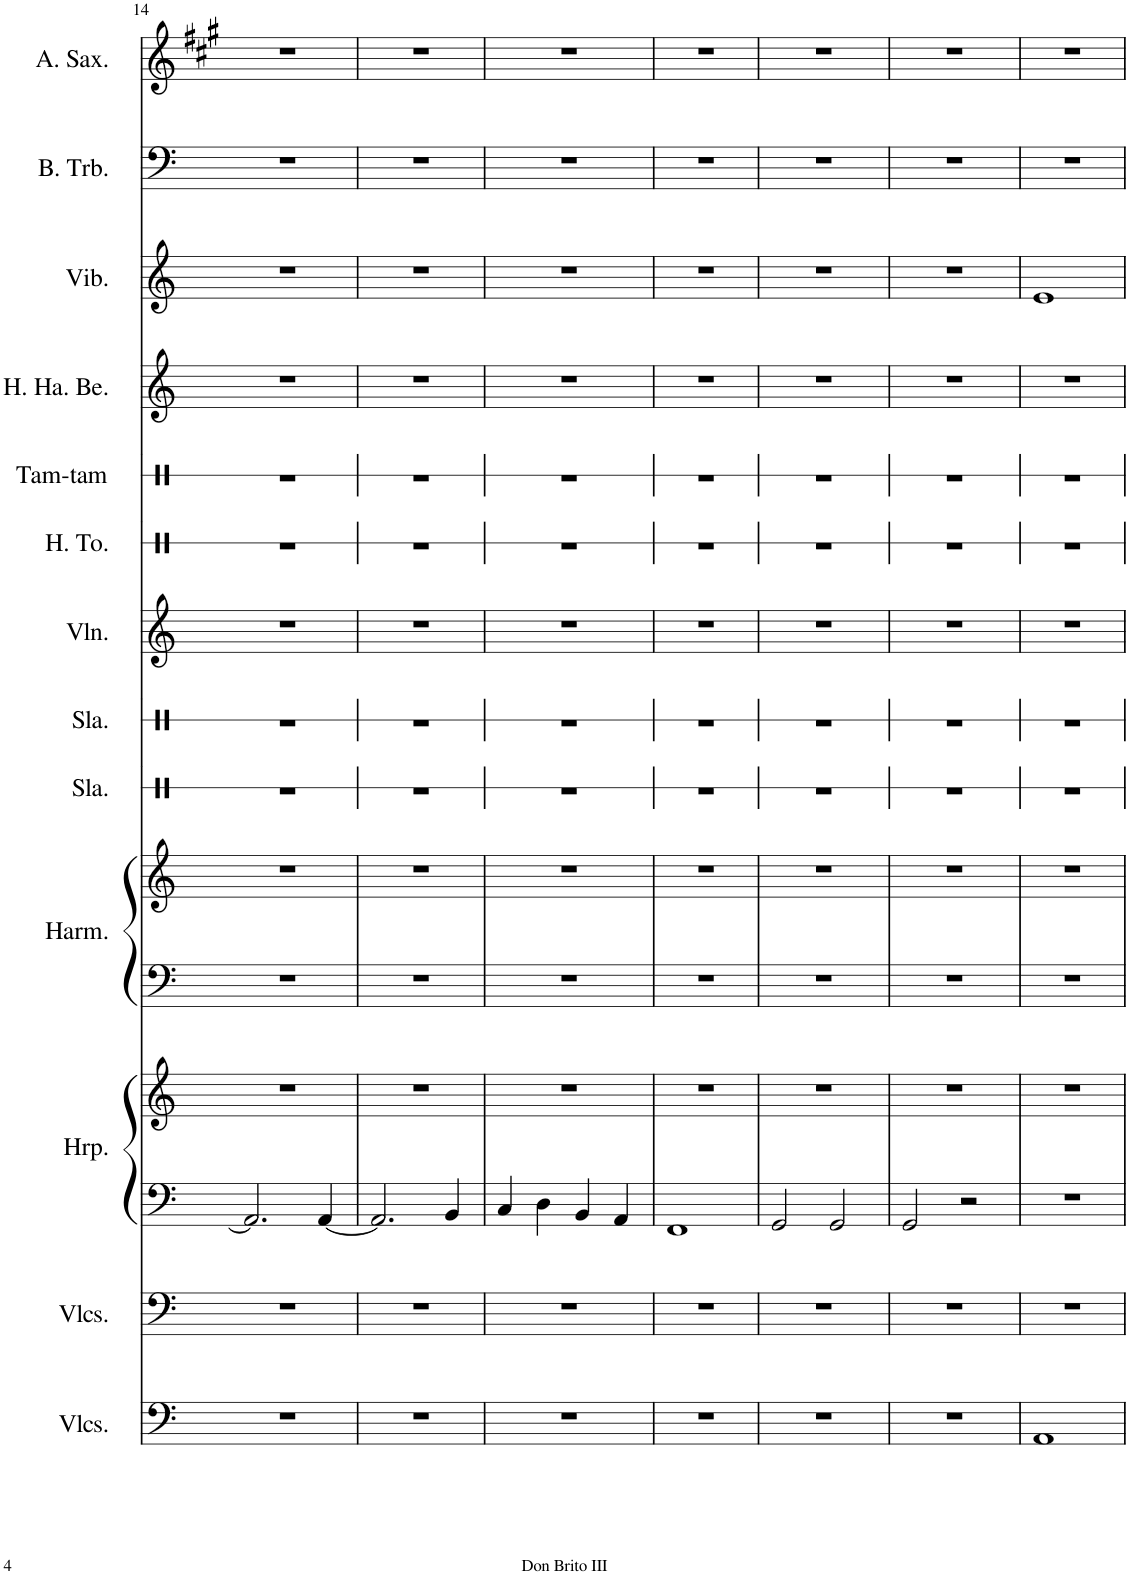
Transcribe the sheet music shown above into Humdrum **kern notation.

**kern	**kern	**kern	**kern	**kern	**kern	**kern	**kern	**kern	**kern	**kern	**kern	**kern	**kern	**kern
*part13	*part12	*part11	*part11	*part10	*part10	*part9	*part8	*part7	*part6	*part5	*part4	*part3	*part2	*part1
*staff15	*staff14	*staff13	*staff12	*staff11	*staff10	*staff9	*staff8	*staff7	*staff6	*staff5	*staff4	*staff3	*staff2	*staff1
*I"Violoncellos	*I"Violoncellos	*I"Harp	*	*I"Harmonium	*	*I"Slap	*I"Slap	*I"Violin	*I"High Tom	*I"Tam-tam	*I"High Hand Bells	*I"Vibraphone	*I"Bass Trombone	*I"Alto Saxophone
*I'Vlcs.	*I'Vlcs.	*I'Hrp.	*	*I'Harm.	*	*I'Sla.	*I'Sla.	*I'Vln.	*I'H. To.	*I'Tam-tam	*I'H. Ha. Be.	*I'Vib.	*I'B. Trb.	*I'A. Sax.
!!LO:PB:g=z
*clefF4	*clefF4	*clefF4	*clefG2	*clefF4	*clefG2	*clefX	*clefX	*clefG2	*clefX	*clefX	*clefG2	*clefG2	*clefF4	*clefG2
*	*	*	*	*	*	*	*	*	*	*	*	*	*	*Trd5c9
*k[]	*k[]	*k[]	*k[]	*k[]	*k[]	*k[]	*k[]	*k[]	*k[]	*k[]	*k[]	*k[]	*k[]	*k[f#c#g#]
*M4/4	*M4/4	*M4/4	*M4/4	*M4/4	*M4/4	*M4/4	*M4/4	*M4/4	*M4/4	*M4/4	*M4/4	*M4/4	*M4/4	*M4/4
=14	=14	=14	=14	=14	=14	=14	=14	=14	=14	=14	=14	=14	=14	=14
1r	1r	2.AA/]	1r	1r	1r	1r	1r	1r	1r	1r	1r	1r	1r	1r
.	.	[4AA/	.	.	.	.	.	.	.	.	.	.	.	.
=15	=15	=15	=15	=15	=15	=15	=15	=15	=15	=15	=15	=15	=15	=15
1r	1r	2.AA/]	1r	1r	1r	1r	1r	1r	1r	1r	1r	1r	1r	1r
.	.	4BB/	.	.	.	.	.	.	.	.	.	.	.	.
=16	=16	=16	=16	=16	=16	=16	=16	=16	=16	=16	=16	=16	=16	=16
1r	1r	4C/	1r	1r	1r	1r	1r	1r	1r	1r	1r	1r	1r	1r
.	.	4D\	.	.	.	.	.	.	.	.	.	.	.	.
.	.	4BB/	.	.	.	.	.	.	.	.	.	.	.	.
.	.	4AA/	.	.	.	.	.	.	.	.	.	.	.	.
=17	=17	=17	=17	=17	=17	=17	=17	=17	=17	=17	=17	=17	=17	=17
1r	1r	1FF	1r	1r	1r	1r	1r	1r	1r	1r	1r	1r	1r	1r
=18	=18	=18	=18	=18	=18	=18	=18	=18	=18	=18	=18	=18	=18	=18
1r	1r	2GG/	1r	1r	1r	1r	1r	1r	1r	1r	1r	1r	1r	1r
.	.	2GG/	.	.	.	.	.	.	.	.	.	.	.	.
=19	=19	=19	=19	=19	=19	=19	=19	=19	=19	=19	=19	=19	=19	=19
1r	1r	2GG/	1r	1r	1r	1r	1r	1r	1r	1r	1r	1r	1r	1r
.	.	2r	.	.	.	.	.	.	.	.	.	.	.	.
=20	=20	=20	=20	=20	=20	=20	=20	=20	=20	=20	=20	=20	=20	=20
1AA	1r	1r	1r	1r	1r	1r	1r	1r	1r	1r	1r	1e	1r	1r
=	=	=	=	=	=	=	=	=	=	=	=	=	=	=
*-	*-	*-	*-	*-	*-	*-	*-	*-	*-	*-	*-	*-	*-	*-
